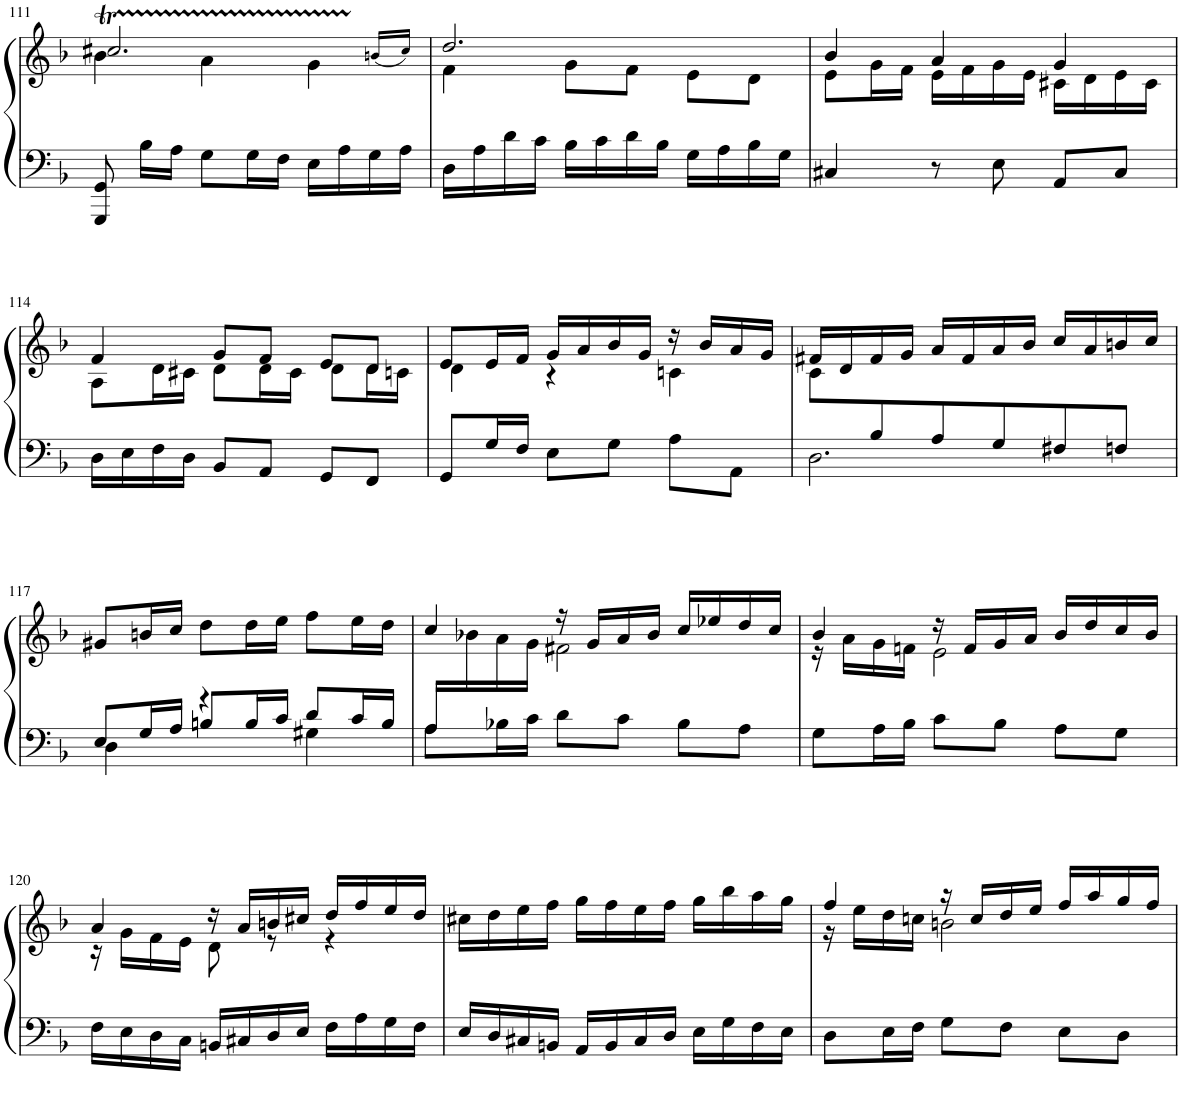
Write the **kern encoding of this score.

**kern	**kern
*part1	*part1
*staff2	*staff1
*I"Organ	*
!!LO:PB:g=z
*clefF4	*clefG2
*k[b-]	*k[b-]
*M3/4	*M3/4
=111	=111
*	*^
*	*	*^
8GGG/ 8GG/	2.cc#Xt/	4b-\	8ryy
*	*	*v	*v
16B-\LL	.	.
16A\JJ	.	.
8G\L	.	4a\
16G\L	.	.
16F\JJ	.	.
16E\LL	.	4g\
16A\	.	.
*	*	*^
16G\	.	.	(16bn!/LL
16A\JJ	.	.	16cc#!/JJ)
*	*	*v	*v
=112	=112	=112
16D\LL	2.dd/	4f\
16A\	.	.
16d\	.	.
16c\JJ	.	.
16B-\LL	.	8g\L
16c\	.	.
16d\	.	8f\J
16B-\JJ	.	.
16G\LL	.	8e\L
16A\	.	.
16B-\	.	8d\J
16G\JJ	.	.
=113	=113	=113
4C#X/	4b-/	8e\L
.	.	16g\L
.	.	16f\JJ
8r	4a/	16e\LL
.	.	16f\
8E\	.	16g\
.	.	16e\JJ
8AA/L	4g/	16c#X\LL
.	.	16d\
8C#/J	.	16e\
.	.	16c#\JJ
!!LO:LB:g=z	!!
=114	=114	=114
16D\LL	4f/	8A\L
16E\	.	.
16F\	.	16d\L
16D\JJ	.	16c#X\JJ
8BB-/L	8g/L	8d\L
8AA/J	8f/J	16d\L
.	.	16c#\JJ
8GG/L	8e/L	8d\L
8FF/J	8d/J	16d\L
.	.	16cn\JJ
=115	=115	=115
8GG/L	8e/L	4d\
16G/L	16e/L	.
16F/JJ	16f/JJ	.
8E\L	16g/LL	4r
.	16a/	.
8G\J	16b-/	.
.	16g/JJ	.
8A\L	16r	4cn\
.	16b-/LL	.
8AA\J	16a/	.
.	16g/JJ	.
=116	=116	=116
*^	*	*
8ryy	2.D\	16f#X/LL	8c\L
.	.	16d/	.
8B-/	.	16f#/	2ryy
.	.	16g/JJ	.
8A/	.	16a/LL	.
.	.	16f#/	.
8G/	.	16a/	.
.	.	16b-/JJ	.
8F#X/	.	16cc/LL	.
.	.	16a/	.
8Fn/J	.	16bn/	8ryy
.	.	16cc/JJ	.
*	*	*v	*v
!!LO:LB:g=z
=117	=117	=117
4D\	8E/L	8g#X/L
.	16G/L	16bn/L
.	16A/JJ	16cc/JJ
4r	8Bn/L	8dd\L
.	16B/L	16dd\L
.	16c/JJ	16ee\JJ
4G#X\	8d/L	8ff\L
.	16c/L	16ee\L
.	16B/JJ	16dd\JJ
=118	=118	=118
*	*	*^
*	*	*	*^
8A\L	16A/LL	4cc/	4ryy	16ryy
.	2ryy	.	.	16b-X\
16B-X\L	.	.	.	16a\
16c\JJ	.	.	.	16g\JJ
8d\L	.	16r	2f#X\	2ryy
.	.	16g/LL	.	.
8c\J	.	16a/	.	.
.	.	16b-/JJ	.	.
8B-\L	.	16cc/LL	.	.
.	8.ryy	16ee-X/	.	.
8A\J	.	16dd/	.	.
.	.	16cc/JJ	.	.
*v	*v	*	*	*
*	*	*v	*v
=119	=119	=119
8G\L	4b-/	16r
.	.	16a\LL
16A\L	.	16g\
16B-\JJ	.	16fn\JJ
8c\L	16r	2e\
.	16f/LL	.
8B-\J	16g/	.
.	16a/JJ	.
8A\L	16b-/LL	.
.	16dd/	.
8G\J	16cc/	.
.	16b-/JJ	.
!!LO:LB:g=z	!!
=120	=120	=120
16F\LL	4a/	16r
16E\	.	16g\LL
16D\	.	16f\
16C\JJ	.	16e\JJ
16BBn/LL	16r	8d\
16C#X/	16a/LL	.
16D/	16bn/	8r
16E/JJ	16cc#X/JJ	.
16F\LL	16dd/LL	4r
16A\	16ff/	.
16G\	16ee/	.
16F\JJ	16dd/JJ	.
*	*v	*v
=121	=121
16E/LL	16cc#X\LL
16D/	16dd\
16C#X/	16ee\
16BBn/JJ	16ff\JJ
16AA/LL	16gg\LL
16BB/	16ff\
16C#/	16ee\
16D/JJ	16ff\JJ
16E\LL	16gg\LL
16G\	16bb-\
16F\	16aa\
16E\JJ	16gg\JJ
=122	=122
*	*^
8D\L	4ff/	16r
.	.	16ee\LL
16E\L	.	16dd\
16F\JJ	.	16ccn\JJ
8G\L	16r	2bn\
.	16cc/LL	.
8F\J	16dd/	.
.	16ee/JJ	.
8E\L	16ff/LL	.
.	16aa/	.
8D\J	16gg/	.
.	16ff/JJ	.
*	*v	*v
=	=
*-	*-
